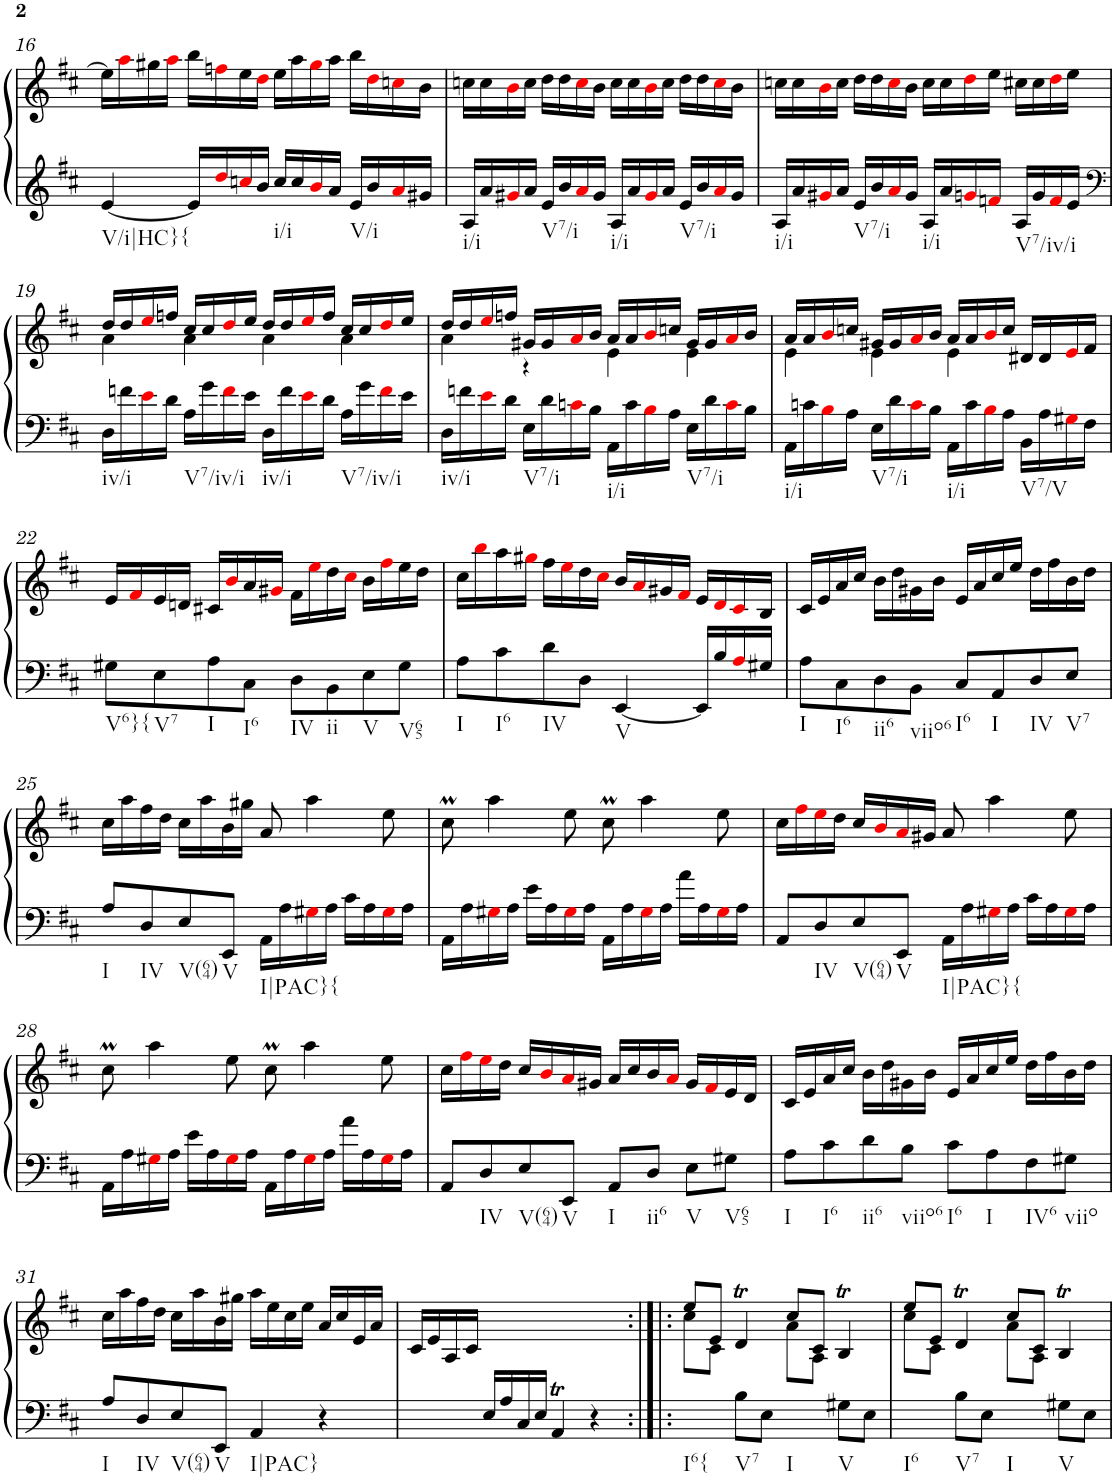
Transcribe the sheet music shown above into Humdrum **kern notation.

**kern	**kern
*part1	*part1
*staff2	*staff1
*I"Harpsichord	*
*I'Hpschd	*
!!LO:PB:g=z
*clefG2	*clefG2
*k[f#c#]	*k[f#c#]
*D:	*D:
*M4/4	*M4/4
*met(c)	*met(c)
=16	=16
!LO:TX:b:t=V/i|HC}{	!
[4e/	16ee\LL]
.	16aai\
.	16gg#X\
.	16aai\JJ
16e/LL]	16bb\LL
16ddi/	16ffni\
16ccni/	16ee\
16b/JJ	16ddi\JJ
!LO:TX:b:t=i/i	!
16cc/LL	16ee\LL
16cc/	16aa\
16bi/	16gg#i\
16a/JJ	16aa\JJ
!LO:TX:b:t=V/i	!
16e/LL	16bb\LL
16b/	16ddi\
16ai/	16ccni\
16g#X/JJ	16b\JJ
=17	=17
!LO:TX:b:t=i/i	!
16A/LL	16ccn\LL
16a/	16cc\
16g#Xi/	16bi\
16a/JJ	16cc\JJ
!LO:TX:b:t=V7/i	!
16e/LL	16dd\LL
16b/	16dd\
16ai/	16cci\
16g#/JJ	16b\JJ
!LO:TX:b:t=i/i	!
16A/LL	16cc\LL
16a/	16cc\
16g#i/	16bi\
16a/JJ	16cc\JJ
!LO:TX:b:t=V7/i	!
16e/LL	16dd\LL
16b/	16dd\
16ai/	16cci\
16g#/JJ	16b\JJ
=18	=18
!LO:TX:b:t=i/i	!
16A/LL	16ccn\LL
16a/	16cc\
16g#Xi/	16bi\
16a/JJ	16cc\JJ
!LO:TX:b:t=V7/i	!
16e/LL	16dd\LL
16b/	16dd\
16ai/	16cci\
16g#/JJ	16b\JJ
!LO:TX:b:t=i/i	!
16A/LL	16cc\LL
16a/	16cc\
16gni/	16ddi\
16fni/JJ	16ee\JJ
!LO:TX:b:t=V7/iv/i	!
16A/LL	16cc#X\LL
16g/	16cc#\
16fi/	16ddi\
16e/JJ	16ee\JJ
!!LO:LB:g=z
=19	=19
*clefF4	*
*	*^
!LO:TX:b:t=iv/i	!	!
16D\LL	16dd/LL	4a\
16fn\	16dd/	.
16ei\	16eei/	.
16d\JJ	16ffn/JJ	.
!LO:TX:b:t=V7/iv/i	!	!
16A\LL	16cc#/LL	4a\
16g\	16cc#/	.
16fi\	16ddi/	.
16e\JJ	16ee/JJ	.
!LO:TX:b:t=iv/i	!	!
16D\LL	16dd/LL	4a\
16f\	16dd/	.
16ei\	16eei/	.
16d\JJ	16ff/JJ	.
!LO:TX:b:t=V7/iv/i	!	!
16A\LL	16cc#/LL	4a\
16g\	16cc#/	.
16fi\	16ddi/	.
16e\JJ	16ee/JJ	.
=20	=20	=20
!LO:TX:b:t=iv/i	!	!
16D\LL	16dd/LL	4a\
16fn\	16dd/	.
16ei\	16eei/	.
16d\JJ	16ffn/JJ	.
!LO:TX:b:t=V7/i	!	!
16E\LL	16g#X/LL	4r
16d\	16g#/	.
16cni\	16ai/	.
16B\JJ	16b/JJ	.
!LO:TX:b:t=i/i	!	!
16AA\LL	16a/LL	4e\
16c\	16a/	.
16Bi\	16bi/	.
16A\JJ	16ccn/JJ	.
!LO:TX:b:t=V7/i	!	!
16E\LL	16g#/LL	4e\
16d\	16g#/	.
16ci\	16ai/	.
16B\JJ	16b/JJ	.
=21	=21	=21
!LO:TX:b:t=i/i	!	!
16AA\LL	16a/LL	4e\
16cn\	16a/	.
16Bi\	16bi/	.
16A\JJ	16ccn/JJ	.
!LO:TX:b:t=V7/i	!	!
16E\LL	16g#X/LL	4e\
16d\	16g#/	.
16ci\	16ai/	.
16B\JJ	16b/JJ	.
!LO:TX:b:t=i/i	!	!
16AA\LL	16a/LL	4e\
16c\	16a/	.
16Bi\	16bi/	.
16A\JJ	16cc/JJ	.
!LO:TX:b:t=V7/V	!	!
16BB\LL	16d#X/LL	4ryy
16A\	16d#/	.
16G#Xi\	16ei/	.
16F#\JJ	16f#/JJ	.
*	*v	*v
!!LO:LB:g=z
=22	=22
!LO:TX:b:t=V6}{	!
8G#X\L	16e/LL
.	16f#i/
!LO:TX:b:t=V7	!
8E\	16e/
.	16dn/JJ
!LO:TX:b:t=I	!
8A\	16c#X/LL
.	16bi/
!LO:TX:b:t=I6	!
8C#\J	16a/
.	16g#Xi/JJ
!LO:TX:b:t=IV	!
8D\L	16f#\LL
.	16eei\
!LO:TX:b:t=ii	!
8BB\	16dd\
.	16cc#i\JJ
!LO:TX:b:t=V	!
8E\	16b\LL
.	16ff#i\
!LO:TX:b:t=V65	!
8G#\J	16ee\
.	16dd\JJ
=23	=23
!LO:TX:b:t=I	!
8A\L	16cc#\LL
.	16bbi\
!LO:TX:b:t=I6	!
8c#\	16aa\
.	16gg#Xi\JJ
!LO:TX:b:t=IV	!
8d\	16ff#\LL
.	16eei\
8D\J	16dd\
.	16cc#i\JJ
!LO:TX:b:t=V	!
[4EE/	16b/LL
.	16ai/
.	16g#X/
.	16f#i/JJ
16EE/LL]	16e/LL
16B/	16di/
16Ai/	16c#i/
16G#X/JJ	16B/JJ
=24	=24
!LO:TX:b:t=I	!
8A\L	16c#/LL
.	16e/
!LO:TX:b:t=I6	!
8C#\	16a/
.	16cc#/JJ
!LO:TX:b:t=ii6	!
8D\	16b\LL
.	16dd\
!LO:TX:b:t=viio6	!
8BB\J	16g#X\
.	16b\JJ
!LO:TX:b:t=I6	!
8C#/L	16e/LL
.	16a/
!LO:TX:b:t=I	!
8AA/	16cc#/
.	16ee/JJ
!LO:TX:b:t=IV	!
8D/	16dd\LL
.	16ff#\
!LO:TX:b:t=V7	!
8E/J	16b\
.	16dd\JJ
!!LO:LB:g=z
=25	=25
!LO:TX:b:t=I	!
8A/L	16cc#\LL
.	16aa\
!LO:TX:b:t=IV	!
8D/	16ff#\
.	16dd\JJ
!LO:TX:b:t=V(64)	!
8E/	16cc#\LL
.	16aa\
!LO:TX:b:t=V	!
8EE/J	16b\
.	16gg#X\JJ
!LO:TX:b:t=I|PAC}{	!
16AA\LL	8a/
16A\	.
16G#Xi\	4aa\
16A\JJ	.
16c#\LL	.
16A\	.
16G#i\	8ee\
16A\JJ	.
=26	=26
16AA\LL	8cc#m\
16A\	.
16G#Xi\	4aa\
16A\JJ	.
16e\LL	.
16A\	.
16G#i\	8ee\
16A\JJ	.
16AA\LL	8cc#m\
16A\	.
16G#i\	4aa\
16A\JJ	.
16a\LL	.
16A\	.
16G#i\	8ee\
16A\JJ	.
=27	=27
8AA/L	16cc#\LL
.	16ff#i\
!LO:TX:b:t=IV	!
8D/	16eei\
.	16dd\JJ
!LO:TX:b:t=V(64)	!
8E/	16cc#/LL
.	16bi/
!LO:TX:b:t=V	!
8EE/J	16ai/
.	16g#X/JJ
!LO:TX:b:t=I|PAC}{	!
16AA\LL	8a/
16A\	.
16G#Xi\	4aa\
16A\JJ	.
16c#\LL	.
16A\	.
16G#i\	8ee\
16A\JJ	.
!!LO:LB:g=z
=28	=28
16AA\LL	8cc#m\
16A\	.
16G#Xi\	4aa\
16A\JJ	.
16e\LL	.
16A\	.
16G#i\	8ee\
16A\JJ	.
16AA\LL	8cc#m\
16A\	.
16G#i\	4aa\
16A\JJ	.
16a\LL	.
16A\	.
16G#i\	8ee\
16A\JJ	.
=29	=29
8AA/L	16cc#\LL
.	16ff#i\
!LO:TX:b:t=IV	!
8D/	16eei\
.	16dd\JJ
!LO:TX:b:t=V(64)	!
8E/	16cc#/LL
.	16bi/
!LO:TX:b:t=V	!
8EE/J	16ai/
.	16g#X/JJ
!LO:TX:b:t=I	!
8AA/L	16a/LL
.	16cc#/
!LO:TX:b:t=ii6	!
8D/J	16b/
.	16ai/JJ
!LO:TX:b:t=V	!
8E\L	16g#/LL
.	16f#i/
!LO:TX:b:t=V65	!
8G#X\J	16e/
.	16d/JJ
=30	=30
!LO:TX:b:t=I	!
8A\L	16c#/LL
.	16e/
!LO:TX:b:t=I6	!
8c#\	16a/
.	16cc#/JJ
!LO:TX:b:t=ii6	!
8d\	16b\LL
.	16dd\
!LO:TX:b:t=viio6	!
8B\J	16g#X\
.	16b\JJ
!LO:TX:b:t=I6	!
8c#\L	16e/LL
.	16a/
!LO:TX:b:t=I	!
8A\	16cc#/
.	16ee/JJ
!LO:TX:b:t=IV6	!
8F#\	16dd\LL
.	16ff#\
!LO:TX:b:t=viio	!
8G#X\J	16b\
.	16dd\JJ
!!LO:LB:g=z
=31	=31
!LO:TX:b:t=I	!
8A/L	16cc#\LL
.	16aa\
!LO:TX:b:t=IV	!
8D/	16ff#\
.	16dd\JJ
!LO:TX:b:t=V(64)	!
8E/	16cc#\LL
.	16aa\
!LO:TX:b:t=V	!
8EE/J	16b\
.	16gg#X\JJ
!LO:TX:b:t=I|PAC}	!
4AA/	16aa\LL
.	16ee\
.	16cc#\
.	16ee\JJ
4r	16a/LL
.	16cc#/
.	16e/
.	16a/JJ
=32	=32
4ryy	16c#/LL
.	16e/
.	16A/
.	16c#/JJ
16E/LL	2.ryy
16A/	.
16C#/	.
16E/JJ	.
4AAT/	.
4r	.
=33:|!|:	=33:|!|:
*	*^
!LO:TX:b:t=I6{	!	!
4ryy	8ee/L	8cc#\L
.	8e/J	8c#\J
!LO:TX:b:t=V7	!	!
8B\L	4dT/	4ryy
8E\J	.	.
!LO:TX:b:t=I	!	!
4ryy	8cc#/L	8a\L
.	8c#/J	8A\J
!LO:TX:b:t=V	!	!
8G#X\L	4BT/	4ryy
8E\J	.	.
=34	=34	=34
!LO:TX:b:t=I6	!	!
4ryy	8ee/L	8cc#\L
.	8e/J	8c#\J
!LO:TX:b:t=V7	!	!
8B\L	4dT/	4ryy
8E\J	.	.
!LO:TX:b:t=I	!	!
4ryy	8cc#/L	8a\L
.	8c#/J	8A\J
!LO:TX:b:t=V	!	!
8G#X\L	4BT/	4ryy
8E\J	.	.
*	*v	*v
=	=
*-	*-
